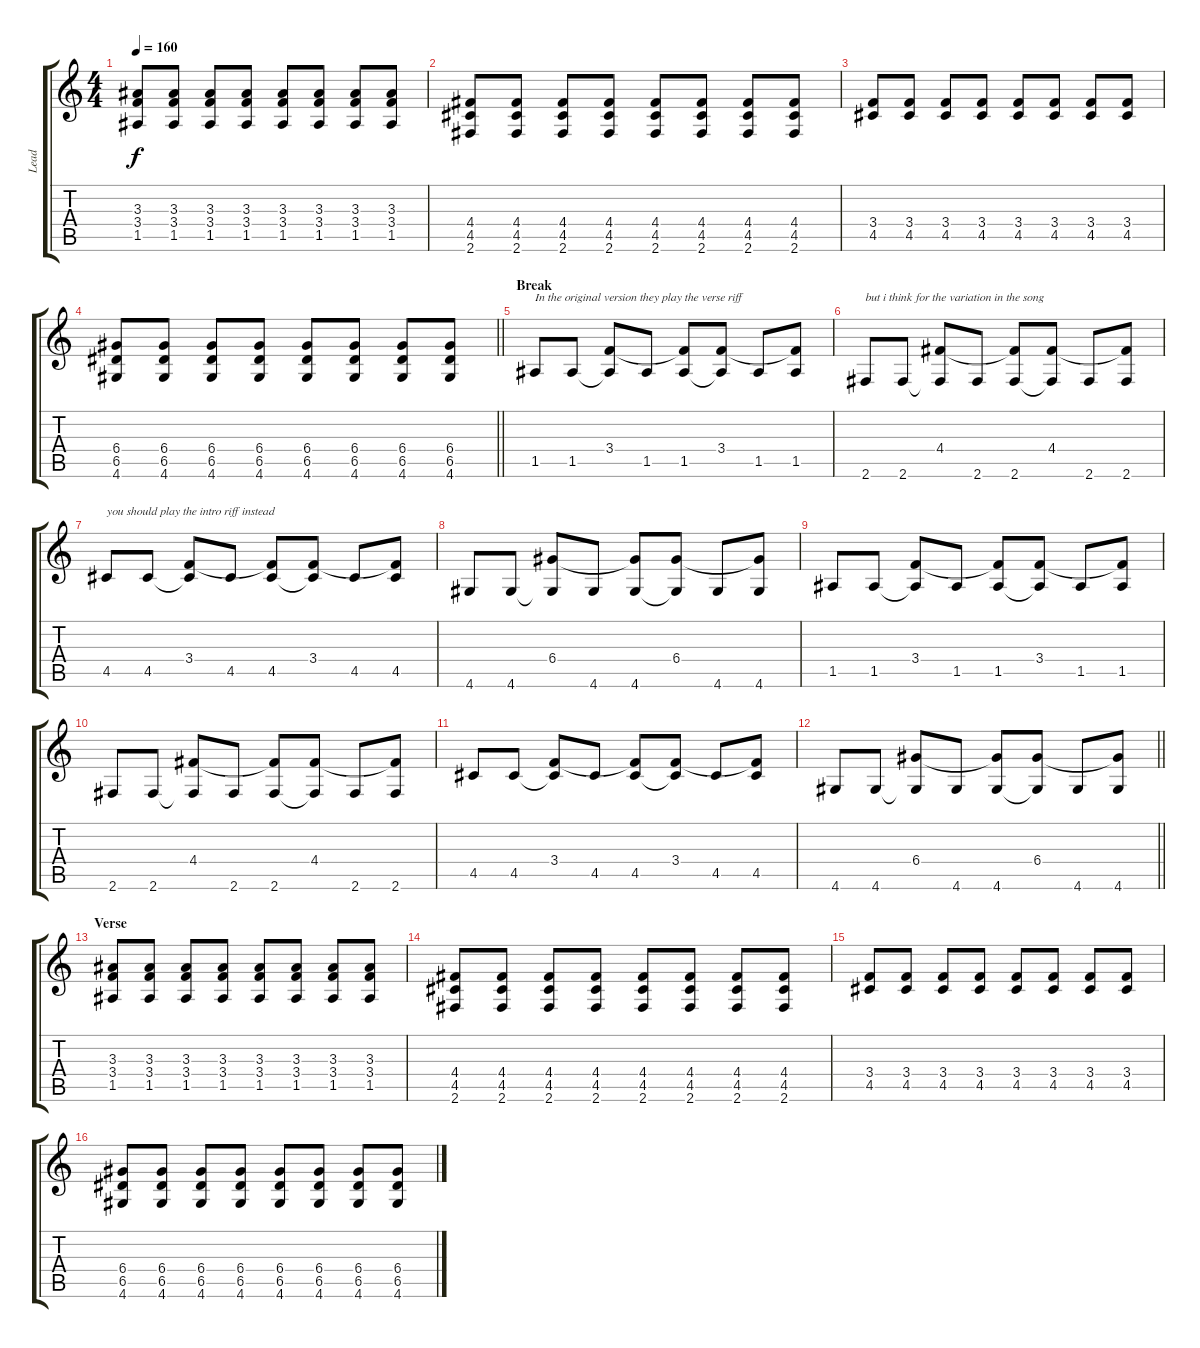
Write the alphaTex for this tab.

\track ("Lead" "Lead") {instrument overdrivenguitar}
\staff {score tabs}
\tuning (E4 B3 G3 D3 A2 E2) {hide}
\ts (4 4)
\tempo 160
\clef g2
\ks c
(3.3 3.4 1.5).8{dy f} (3.3 3.4 1.5).8 (3.3 3.4 1.5).8 (3.3 3.4 1.5).8 (3.3 3.4 1.5).8 (3.3 3.4 1.5).8 (3.3 3.4 1.5).8 (3.3 3.4 1.5).8 |
(4.4 4.5 2.6).8 (4.4 4.5 2.6).8 (4.4 4.5 2.6).8 (4.4 4.5 2.6).8 (4.4 4.5 2.6).8 (4.4 4.5 2.6).8 (4.4 4.5 2.6).8 (4.4 4.5 2.6).8 |
(3.4 4.5).8 (3.4 4.5).8 (3.4 4.5).8 (3.4 4.5).8 (3.4 4.5).8 (3.4 4.5).8 (3.4 4.5).8 (3.4 4.5).8 |
\barLineRight lightlight
(6.4 6.5 4.6).8 (6.4 6.5 4.6).8 (6.4 6.5 4.6).8 (6.4 6.5 4.6).8 (6.4 6.5 4.6).8 (6.4 6.5 4.6).8 (6.4 6.5 4.6).8 (6.4 6.5 4.6).8 |
\section ("" "Break")
1.5.8{txt "In the original version they play the verse riff"} 1.5.8 (3.4 1.5{t}).8 1.5.8 (3.4{t} 1.5).8 (3.4 1.5{t}).8 1.5.8 (3.4{t} 1.5).8 |
2.6.8{txt "but i think for the variation in the song"} 2.6.8 (4.4 2.6{t}).8 2.6.8 (4.4{t} 2.6).8 (4.4 2.6{t}).8 2.6.8 (4.4{t} 2.6).8 |
4.5.8{txt "you should play the intro riff instead"} 4.5.8 (3.4 4.5{t}).8 4.5.8 (3.4{t} 4.5).8 (3.4 4.5{t}).8 4.5.8 (3.4{t} 4.5).8 |
4.6.8 4.6.8 (6.4 4.6{t}).8 4.6.8 (6.4{t} 4.6).8 (6.4 4.6{t}).8 4.6.8 (6.4{t} 4.6).8 |
1.5.8 1.5.8 (3.4 1.5{t}).8 1.5.8 (3.4{t} 1.5).8 (3.4 1.5{t}).8 1.5.8 (3.4{t} 1.5).8 |
2.6.8 2.6.8 (4.4 2.6{t}).8 2.6.8 (4.4{t} 2.6).8 (4.4 2.6{t}).8 2.6.8 (4.4{t} 2.6).8 |
4.5.8 4.5.8 (3.4 4.5{t}).8 4.5.8 (3.4{t} 4.5).8 (3.4 4.5{t}).8 4.5.8 (3.4{t} 4.5).8 |
\barLineRight lightlight
4.6.8 4.6.8 (6.4 4.6{t}).8 4.6.8 (6.4{t} 4.6).8 (6.4 4.6{t}).8 4.6.8 (6.4{t} 4.6).8 |
\section ("" "Verse")
(3.3 3.4 1.5).8 (3.3 3.4 1.5).8 (3.3 3.4 1.5).8 (3.3 3.4 1.5).8 (3.3 3.4 1.5).8 (3.3 3.4 1.5).8 (3.3 3.4 1.5).8 (3.3 3.4 1.5).8 |
(4.4 4.5 2.6).8 (4.4 4.5 2.6).8 (4.4 4.5 2.6).8 (4.4 4.5 2.6).8 (4.4 4.5 2.6).8 (4.4 4.5 2.6).8 (4.4 4.5 2.6).8 (4.4 4.5 2.6).8 |
(3.4 4.5).8 (3.4 4.5).8 (3.4 4.5).8 (3.4 4.5).8 (3.4 4.5).8 (3.4 4.5).8 (3.4 4.5).8 (3.4 4.5).8 |
(6.4 6.5 4.6).8 (6.4 6.5 4.6).8 (6.4 6.5 4.6).8 (6.4 6.5 4.6).8 (6.4 6.5 4.6).8 (6.4 6.5 4.6).8 (6.4 6.5 4.6).8 (6.4 6.5 4.6).8
